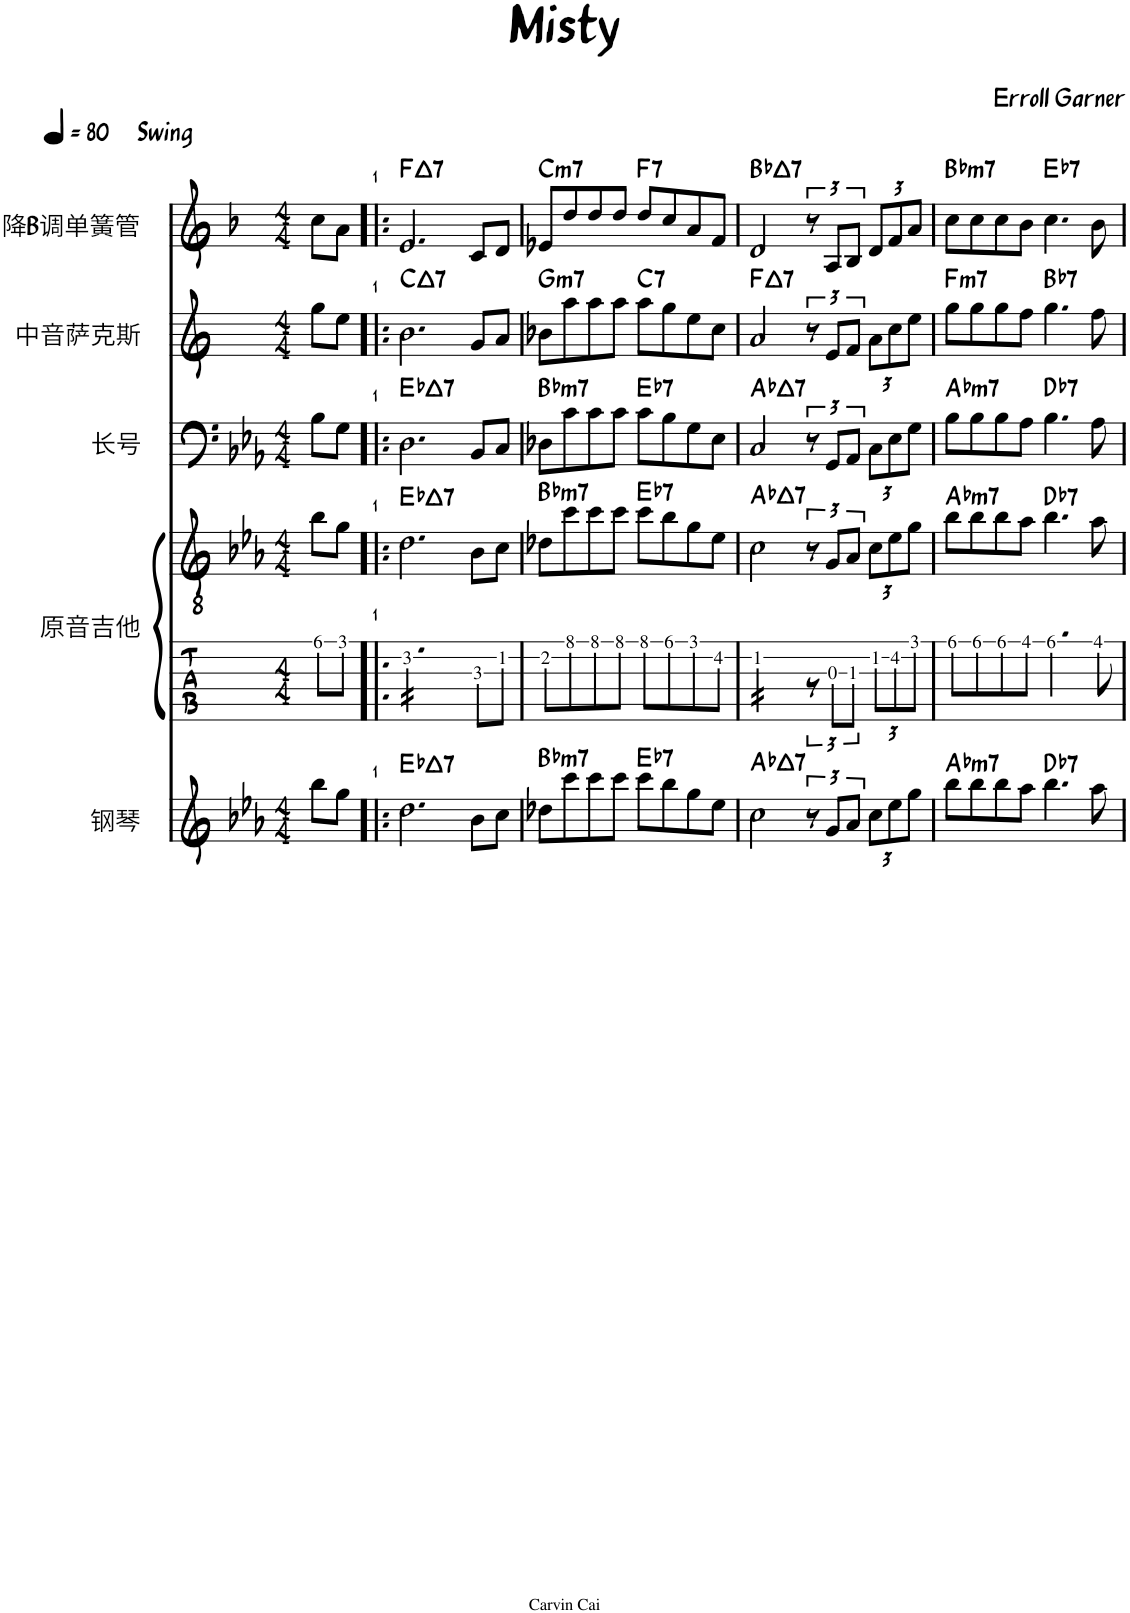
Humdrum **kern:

**kern	**harte	**kern	**kern	**harte	**kern	**harte	**kern	**harte	**kern	**harte
*part5	*part5	*part4	*part4	*part4	*part3	*part3	*part2	*part2	*part1	*part1
*staff6	*	*staff5	*staff4	*	*staff3	*	*staff2	*	*staff1	*
*I"钢琴	*	*I"原音吉他	*	*	*I"长号	*	*I"中音萨克斯	*	*I"降B调单簧管	*
*	*	*stria6	*	*	*	*	*	*	*	*
*clefG2	*	*	*clefGv2	*	*clefF4	*	*clefG2	*	*clefG2	*
*	*	*	*	*	*	*	*Trd5c9	*	*Trd1c2	*
*k[b-e-a-]	*	*k[b-e-a-]	*k[b-e-a-]	*	*k[b-e-a-]	*	*k[]	*	*k[b-]	*
*M4/4	*	*M4/4	*M4/4	*	*M4/4	*	*M4/4	*	*M4/4	*
*MM80	*	*MM80	*MM80	*	*MM80	*	*MM80	*	*MM80	*
=	=	=	=	=	=	=	=	=	=	=
!	!	!	!	!	!	!	!	!	!LO:TX:a:B:t=Swing	!
8bb-\L	.	8b-\L	8b-\L	.	8B-\L	.	8gg\L	.	8cc\L	.
8gg\J	.	8g\J	8g\J	.	8G\J	.	8ee\J	.	8a\J	.
=1!|:	=1!|:	=1!|:	=1!|:	=1!|:	=1!|:	=1!|:	=1!|:	=1!|:	=1!|:	=1!|:
!	!LO:H:kt=7	!	!	!LO:H:kt=7	!	!LO:H:kt=7	!	!LO:H:kt=7	!	!LO:H:kt=7
2.dd\	Eb:maj7	2.d\	2.d\	Eb:maj7	2.D\	Eb:maj7	2.b\	C:maj7	2.e/	F:maj7
8b-\L	.	8B-\L	8B-\L	.	8BB-/L	.	8g/L	.	8c/L	.
8cc\J	.	8c\J	8c\J	.	8C/J	.	8a/J	.	8d/J	.
=2	=2	=2	=2	=2	=2	=2	=2	=2	=2	=2
!	!LO:H:kt=m7	!	!	!LO:H:kt=m7	!	!LO:H:kt=m7	!	!LO:H:kt=m7	!	!LO:H:kt=m7
8dd-X\L	Bb:min7	8d-X\L	8d-X\L	Bb:min7	8D-X\L	Bb:min7	8b-X\L	G:min7	8e-X/L	C:min7
8ccc\	.	8cc\	8cc\	.	8c\	.	8aa\	.	8dd/	.
8ccc\	.	8cc\	8cc\	.	8c\	.	8aa\	.	8dd/	.
8ccc\J	.	8cc\J	8cc\J	.	8c\J	.	8aa\J	.	8dd/J	.
!	!LO:H:kt=7	!	!	!LO:H:kt=7	!	!LO:H:kt=7	!	!LO:H:kt=7	!	!LO:H:kt=7
8ccc\L	Eb:7	8cc\L	8cc\L	Eb:7	8c\L	Eb:7	8aa\L	C:7	8dd/L	F:7
8bb-\	.	8b-\	8b-\	.	8B-\	.	8gg\	.	8cc/	.
8gg\	.	8g\	8g\	.	8G\	.	8ee\	.	8a/	.
8ee-\J	.	8e-\J	8e-\J	.	8E-\J	.	8cc\J	.	8f/J	.
=3	=3	=3	=3	=3	=3	=3	=3	=3	=3	=3
!	!LO:H:kt=7	!	!	!LO:H:kt=7	!	!LO:H:kt=7	!	!LO:H:kt=7	!	!LO:H:kt=7
2cc\	Ab:maj7	2c\	2c\	Ab:maj7	2C/	Ab:maj7	2a/	F:maj7	2d/	Bb:maj7
12r	.	12r	12r	.	12r	.	12r	.	12r	.
12g/L	.	12G\L	12G/L	.	12GG/L	.	12e/L	.	12A/L	.
12a-/J	.	12A-\J	12A-/J	.	12AA-/J	.	12f/J	.	12B-/J	.
*Xbrackettup	*	*Xbrackettup	*Xbrackettup	*	*Xbrackettup	*	*Xbrackettup	*	*Xbrackettup	*
12cc\L	.	12c\L	12c\L	.	12C\L	.	12a\L	.	12d/L	.
12ee-\	.	12e-\	12e-\	.	12E-\	.	12cc\	.	12f/	.
12gg\J	.	12g\J	12g\J	.	12G\J	.	12ee\J	.	12a/J	.
=4	=4	=4	=4	=4	=4	=4	=4	=4	=4	=4
!	!LO:H:kt=m7	!	!	!LO:H:kt=m7	!	!LO:H:kt=m7	!	!LO:H:kt=m7	!	!LO:H:kt=m7
8bb-\L	Ab:min7	8b-\L	8b-\L	Ab:min7	8B-\L	Ab:min7	8gg\L	F:min7	8cc\L	Bb:min7
8bb-\	.	8b-\	8b-\	.	8B-\	.	8gg\	.	8cc\	.
8bb-\	.	8b-\	8b-\	.	8B-\	.	8gg\	.	8cc\	.
8aa-\J	.	8a-\J	8a-\J	.	8A-\J	.	8ff\J	.	8b-\J	.
!	!LO:H:kt=7	!	!	!LO:H:kt=7	!	!LO:H:kt=7	!	!LO:H:kt=7	!	!LO:H:kt=7
4.bb-\	Db:7	4.b-\	4.b-\	Db:7	4.B-\	Db:7	4.gg\	Bb:7	4.cc\	Eb:7
8aa-\	.	8a-\	8a-\	.	8A-\	.	8ff\	.	8b-\	.
=	=	=	=	=	=	=	=	=	=	=
*-	*-	*-	*-	*-	*-	*-	*-	*-	*-	*-
